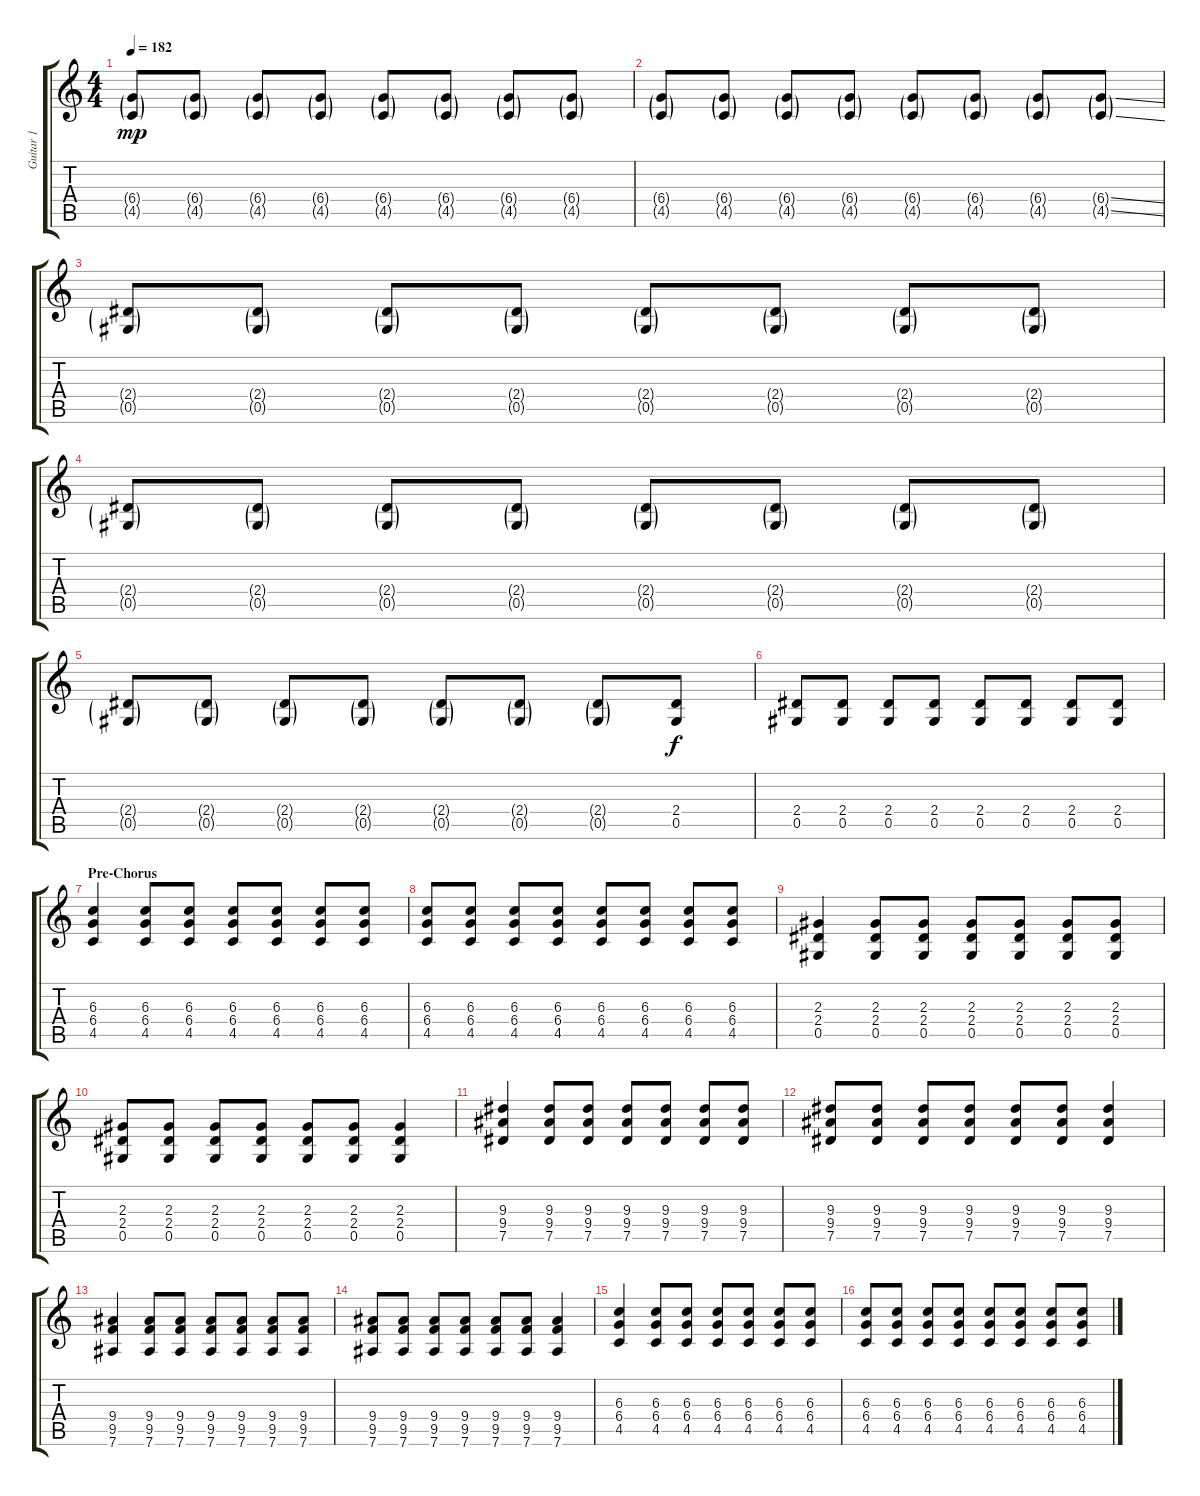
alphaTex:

\track ("Guitar 1" "Guitar 1") {instrument overdrivenguitar}
\staff {score tabs}
\tuning (Eb4 Bb3 Gb3 Db3 Ab2 Eb2) {hide}
\ts (4 4)
\tempo 182
\clef g2
\ks c
(6.4{g} 4.5{g}).8{dy mp} (6.4{g} 4.5{g}).8 (6.4{g} 4.5{g}).8 (6.4{g} 4.5{g}).8 (6.4{g} 4.5{g}).8 (6.4{g} 4.5{g}).8 (6.4{g} 4.5{g}).8 (6.4{g} 4.5{g}).8 |
(6.4{g} 4.5{g}).8 (6.4{g} 4.5{g}).8 (6.4{g} 4.5{g}).8 (6.4{g} 4.5{g}).8 (6.4{g} 4.5{g}).8 (6.4{g} 4.5{g}).8 (6.4{g} 4.5{g}).8 (6.4{ss g} 4.5{ss g}).8 |
(2.4{g} 0.5{g}).8 (2.4{g} 0.5{g}).8 (2.4{g} 0.5{g}).8 (2.4{g} 0.5{g}).8 (2.4{g} 0.5{g}).8 (2.4{g} 0.5{g}).8 (2.4{g} 0.5{g}).8 (2.4{g} 0.5{g}).8 |
(2.4{g} 0.5{g}).8 (2.4{g} 0.5{g}).8 (2.4{g} 0.5{g}).8 (2.4{g} 0.5{g}).8 (2.4{g} 0.5{g}).8 (2.4{g} 0.5{g}).8 (2.4{g} 0.5{g}).8 (2.4{g} 0.5{g}).8 |
(2.4{g} 0.5{g}).8 (2.4{g} 0.5{g}).8 (2.4{g} 0.5{g}).8 (2.4{g} 0.5{g}).8 (2.4{g} 0.5{g}).8 (2.4{g} 0.5{g}).8 (2.4{g} 0.5{g}).8 (2.4 0.5).8{dy f} |
(2.4 0.5).8 (2.4 0.5).8 (2.4 0.5).8 (2.4 0.5).8 (2.4 0.5).8 (2.4 0.5).8 (2.4 0.5).8 (2.4 0.5).8 |
\section ("" "Pre-Chorus")
(6.3 6.4 4.5).4 (6.3 6.4 4.5).8 (6.3 6.4 4.5).8 (6.3 6.4 4.5).8 (6.3 6.4 4.5).8 (6.3 6.4 4.5).8 (6.3 6.4 4.5).8 |
(6.3 6.4 4.5).8 (6.3 6.4 4.5).8 (6.3 6.4 4.5).8 (6.3 6.4 4.5).8 (6.3 6.4 4.5).8 (6.3 6.4 4.5).8 (6.3 6.4 4.5).8 (6.3 6.4 4.5).8 |
(2.3 2.4 0.5).4 (2.3 2.4 0.5).8 (2.3 2.4 0.5).8 (2.3 2.4 0.5).8 (2.3 2.4 0.5).8 (2.3 2.4 0.5).8 (2.3 2.4 0.5).8 |
(2.3 2.4 0.5).8 (2.3 2.4 0.5).8 (2.3 2.4 0.5).8 (2.3 2.4 0.5).8 (2.3 2.4 0.5).8 (2.3 2.4 0.5).8 (2.3 2.4 0.5).4 |
(9.3 9.4 7.5).4 (9.3 9.4 7.5).8 (9.3 9.4 7.5).8 (9.3 9.4 7.5).8 (9.3 9.4 7.5).8 (9.3 9.4 7.5).8 (9.3 9.4 7.5).8 |
(9.3 9.4 7.5).8 (9.3 9.4 7.5).8 (9.3 9.4 7.5).8 (9.3 9.4 7.5).8 (9.3 9.4 7.5).8 (9.3 9.4 7.5).8 (9.3 9.4 7.5).4 |
(9.4 9.5 7.6).4 (9.4 9.5 7.6).8 (9.4 9.5 7.6).8 (9.4 9.5 7.6).8 (9.4 9.5 7.6).8 (9.4 9.5 7.6).8 (9.4 9.5 7.6).8 |
(9.4 9.5 7.6).8 (9.4 9.5 7.6).8 (9.4 9.5 7.6).8 (9.4 9.5 7.6).8 (9.4 9.5 7.6).8 (9.4 9.5 7.6).8 (9.4 9.5 7.6).4 |
(6.3 6.4 4.5).4 (6.3 6.4 4.5).8 (6.3 6.4 4.5).8 (6.3 6.4 4.5).8 (6.3 6.4 4.5).8 (6.3 6.4 4.5).8 (6.3 6.4 4.5).8 |
(6.3 6.4 4.5).8 (6.3 6.4 4.5).8 (6.3 6.4 4.5).8 (6.3 6.4 4.5).8 (6.3 6.4 4.5).8 (6.3 6.4 4.5).8 (6.3 6.4 4.5).8 (6.3 6.4 4.5).8
